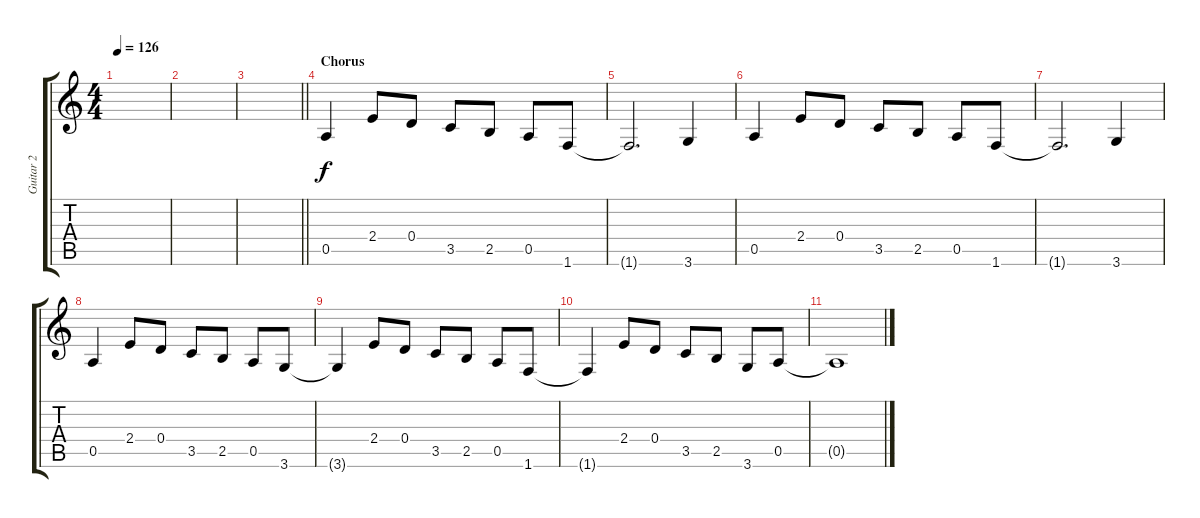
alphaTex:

\track ("Guitar 2" "Guitar 2") {instrument distortionguitar}
\staff {score tabs}
\tuning (E4 B3 G3 D3 A2 E2) {hide}
\ts (4 4)
\tempo 126
\clef g2
\ks c
|
|
\barLineRight lightlight
|
\section ("" "Chorus")
0.5.4 2.4.8 0.4.8 3.5.8 2.5.8 0.5.8 1.6.8 |
1.6{t}.2{d} 3.6.4 |
0.5.4 2.4.8 0.4.8 3.5.8 2.5.8 0.5.8 1.6.8 |
1.6{t}.2{d} 3.6.4 |
0.5.4 2.4.8 0.4.8 3.5.8 2.5.8 0.5.8 3.6.8 |
3.6{t}.4 2.4.8 0.4.8 3.5.8 2.5.8 0.5.8 1.6.8 |
1.6{t}.4 2.4.8 0.4.8 3.5.8 2.5.8 3.6.8 0.5.8 |
0.5{t}.1
